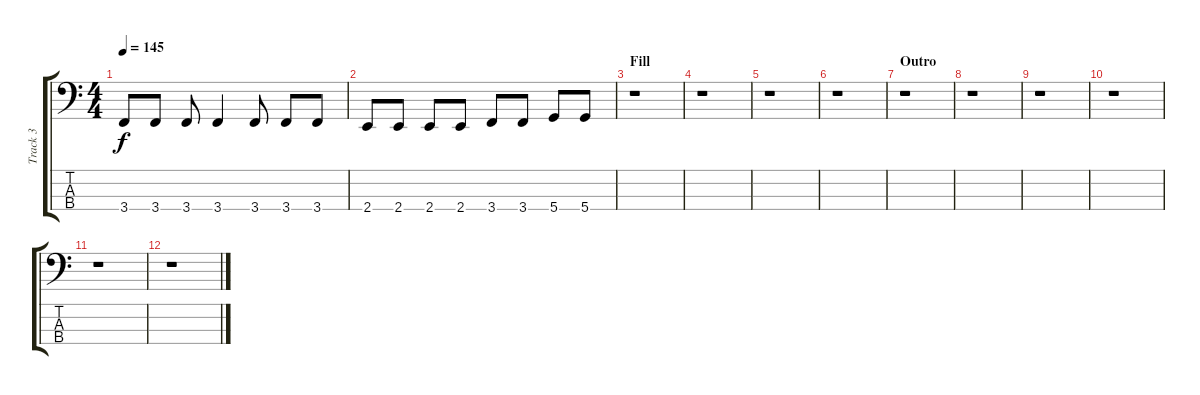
\track ("Track 3" "Track 3") {instrument electricbasspick}
\staff {score tabs}
\tuning (G2 D2 A1 D1) {hide}
\ts (4 4)
\tempo 145
\clef f4
\ks c
3.4.8{dy f} 3.4.8 3.4.8 3.4.4 3.4.8 3.4.8 3.4.8 |
2.4.8 2.4.8 2.4.8 2.4.8 3.4.8 3.4.8 5.4.8 5.4.8 |
\section ("" "Fill")
r.1 |
r.1 |
r.1 |
r.1 |
\section ("" "Outro")
r.1 |
r.1 |
r.1 |
r.1 |
r.1 |
r.1
